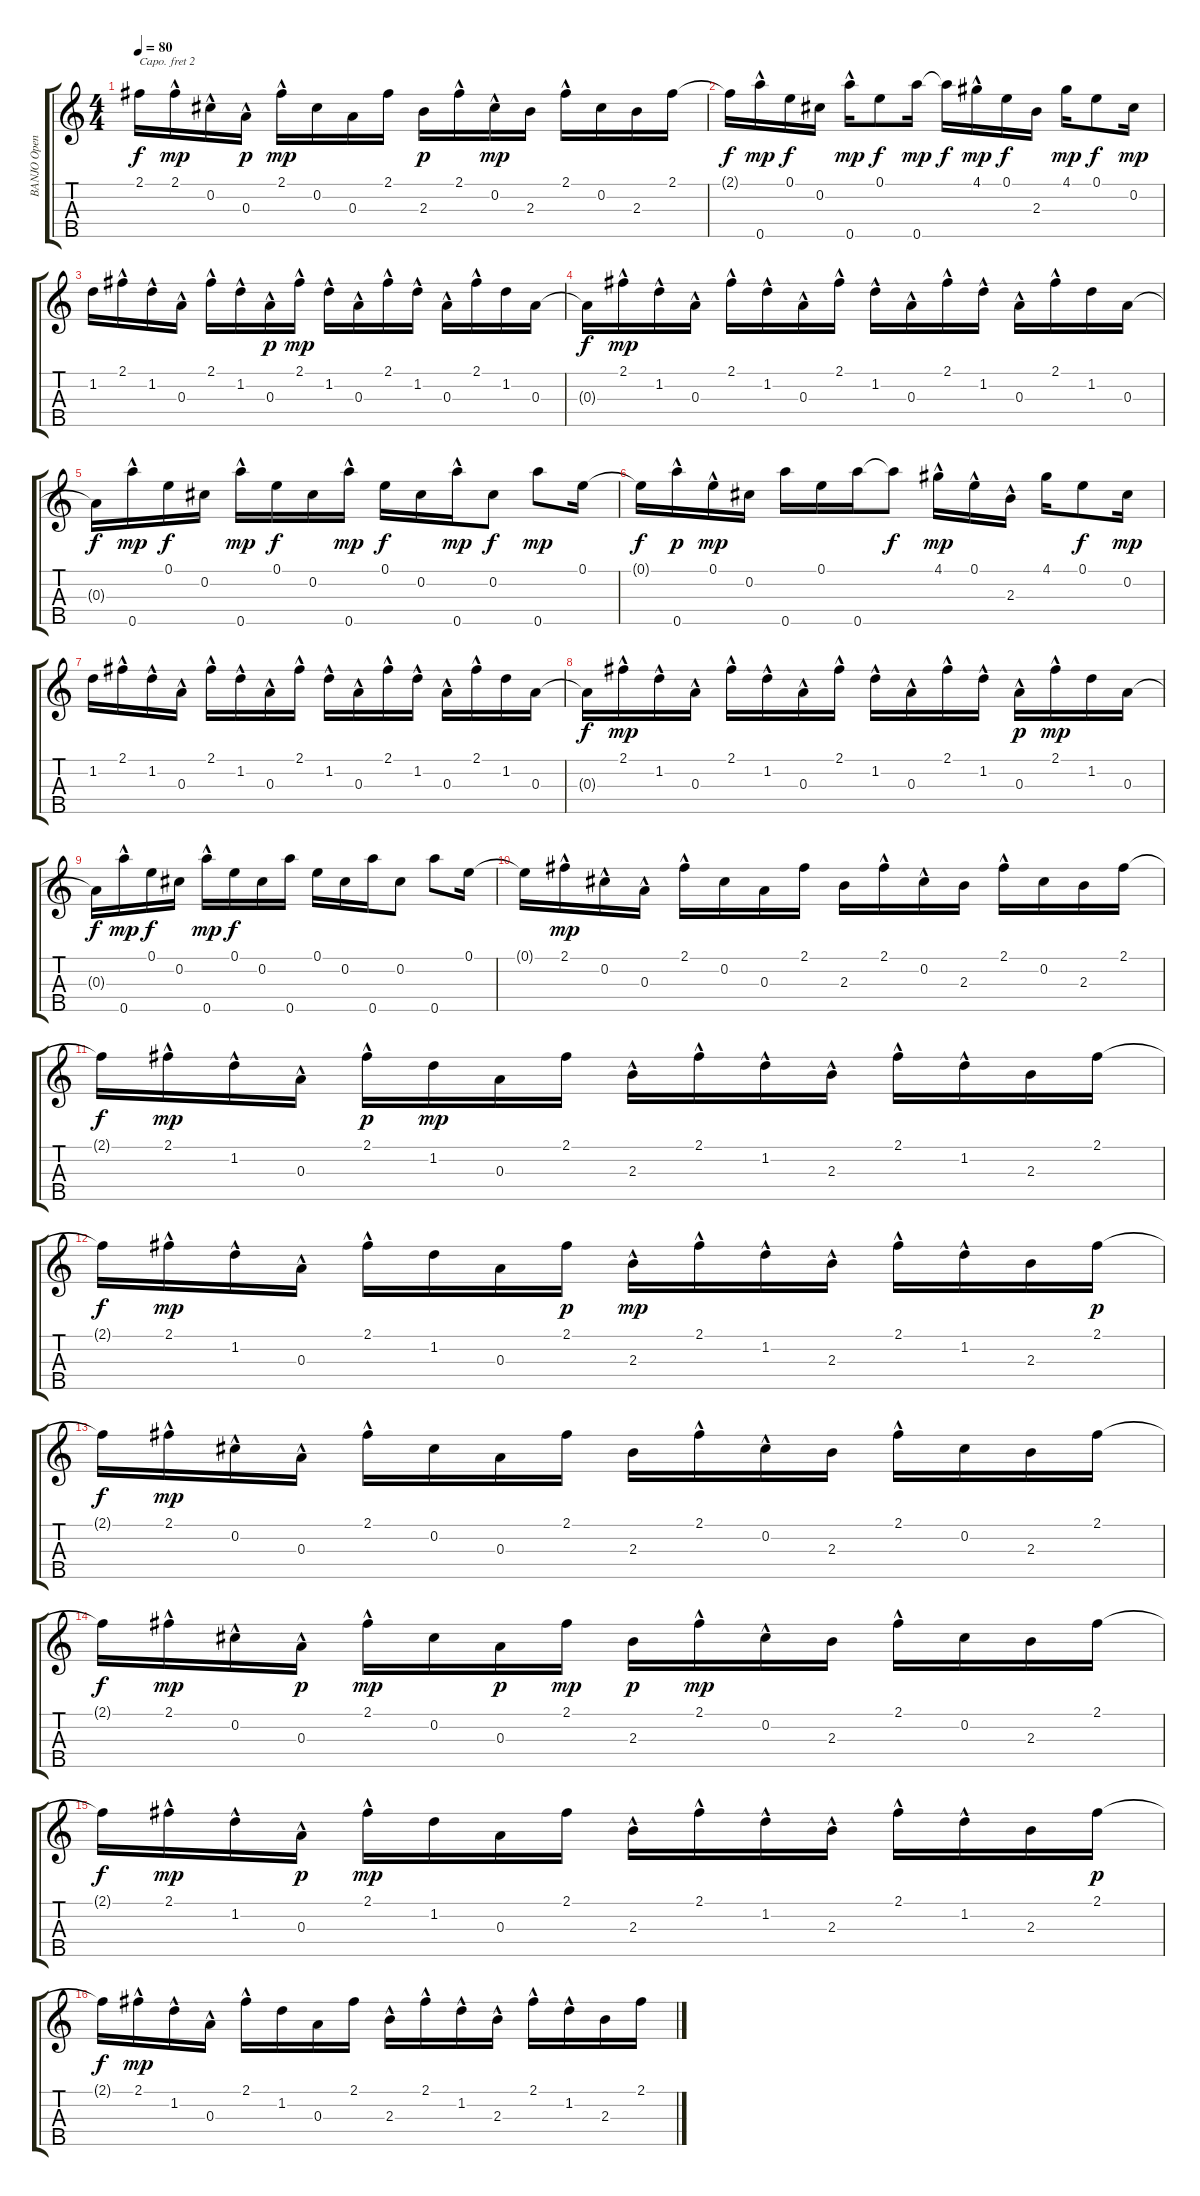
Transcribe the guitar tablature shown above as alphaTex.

\track ("BANJO Open G capo=2" "BANJO Open") {instrument banjo}
\staff {score tabs}
\capo 2
\tuning (D4 B3 G3 D3 G4) {hide}
\displaytranspose 12
\ts (4 4)
\tempo 80
\clef g2
\ks c
2.1{t}.16{dy f} 2.1{hac}.16{dy mp} 0.2{hac}.16 0.3{hac}.16{dy p} 2.1{hac}.16{dy mp} 0.2.16 0.3.16 2.1.16 2.3.16{dy p} 2.1{hac}.16 0.2{hac}.16{dy mp} 2.3.16 2.1{hac}.16 0.2.16 2.3.16 2.1.16 |
2.1{t}.16{dy f} 0.5{hac}.16{dy mp} 0.1.16{dy f} 0.2.16 0.5{hac}.16{dy mp} 0.1.8{dy f} 0.5.16{dy mp} 0.5{t}.16{dy f} 4.1{hac}.16{dy mp} 0.1.16{dy f} 2.3.16 4.1.16{dy mp} 0.1.8{dy f} 0.2.16{dy mp} |
1.2.16 2.1{hac}.16 1.2{hac}.16 0.3{hac}.16 2.1{hac}.16 1.2{hac}.16 0.3{hac}.16{dy p} 2.1{hac}.16{dy mp} 1.2{hac}.16 0.3{hac}.16 2.1{hac}.16 1.2{hac}.16 0.3{hac}.16 2.1{hac}.16 1.2.16 0.3.16 |
0.3{t}.16{dy f} 2.1{hac}.16{dy mp} 1.2{hac}.16 0.3{hac}.16 2.1{hac}.16 1.2{hac}.16 0.3{hac}.16 2.1{hac}.16 1.2{hac}.16 0.3{hac}.16 2.1{hac}.16 1.2{hac}.16 0.3{hac}.16 2.1{hac}.16 1.2.16 0.3.16 |
0.3{t}.16{dy f} 0.5{hac}.16{dy mp} 0.1.16{dy f} 0.2.16 0.5{hac}.16{dy mp} 0.1.16{dy f} 0.2.16 0.5{hac}.16{dy mp} 0.1.16{dy f} 0.2.16 0.5{hac}.16{dy mp} 0.2.8{dy f} 0.5.8{dy mp} 0.1.16 |
0.1{t}.16{dy f} 0.5{hac}.16{dy p} 0.1{hac}.16{dy mp} 0.2.16 0.5.16 0.1.16 0.5.16 0.5{t}.8{dy f} 4.1{hac}.16{dy mp} 0.1{hac}.16 2.3{hac}.16 4.1.16 0.1.8{dy f} 0.2.16{dy mp} |
1.2.16 2.1{hac}.16 1.2{hac}.16 0.3{hac}.16 2.1{hac}.16 1.2{hac}.16 0.3{hac}.16 2.1{hac}.16 1.2{hac}.16 0.3{hac}.16 2.1{hac}.16 1.2{hac}.16 0.3{hac}.16 2.1{hac}.16 1.2.16 0.3.16 |
0.3{t}.16{dy f} 2.1{hac}.16{dy mp} 1.2{hac}.16 0.3{hac}.16 2.1{hac}.16 1.2{hac}.16 0.3{hac}.16 2.1{hac}.16 1.2{hac}.16 0.3{hac}.16 2.1{hac}.16 1.2{hac}.16 0.3{hac}.16{dy p} 2.1{hac}.16{dy mp} 1.2.16 0.3.16 |
0.3{t}.16{dy f} 0.5{hac}.16{dy mp} 0.1.16{dy f} 0.2.16 0.5{hac}.16{dy mp} 0.1.16{dy f} 0.2.16 0.5.16 0.1.16 0.2.16 0.5.16 0.2.8 0.5.8 0.1.16 |
0.1{t}.16 2.1{hac}.16{dy mp} 0.2{hac}.16 0.3{hac}.16 2.1{hac}.16 0.2.16 0.3.16 2.1.16 2.3.16 2.1{hac}.16 0.2{hac}.16 2.3.16 2.1{hac}.16 0.2.16 2.3.16 2.1.16 |
2.1{t}.16{dy f} 2.1{hac}.16{dy mp} 1.2{hac}.16 0.3{hac}.16 2.1{hac}.16{dy p} 1.2.16{dy mp} 0.3.16 2.1.16 2.3{hac}.16 2.1{hac}.16 1.2{hac}.16 2.3{hac}.16 2.1{hac}.16 1.2{hac}.16 2.3.16 2.1.16 |
2.1{t}.16{dy f} 2.1{hac}.16{dy mp} 1.2{hac}.16 0.3{hac}.16 2.1{hac}.16 1.2.16 0.3.16 2.1.16{dy p} 2.3{hac}.16{dy mp} 2.1{hac}.16 1.2{hac}.16 2.3{hac}.16 2.1{hac}.16 1.2{hac}.16 2.3.16 2.1.16{dy p} |
2.1{t}.16{dy f} 2.1{hac}.16{dy mp} 0.2{hac}.16 0.3{hac}.16 2.1{hac}.16 0.2.16 0.3.16 2.1.16 2.3.16 2.1{hac}.16 0.2{hac}.16 2.3.16 2.1{hac}.16 0.2.16 2.3.16 2.1.16 |
2.1{t}.16{dy f} 2.1{hac}.16{dy mp} 0.2{hac}.16 0.3{hac}.16{dy p} 2.1{hac}.16{dy mp} 0.2.16 0.3.16{dy p} 2.1.16{dy mp} 2.3.16{dy p} 2.1{hac}.16{dy mp} 0.2{hac}.16 2.3.16 2.1{hac}.16 0.2.16 2.3.16 2.1.16 |
2.1{t}.16{dy f} 2.1{hac}.16{dy mp} 1.2{hac}.16 0.3{hac}.16{dy p} 2.1{hac}.16{dy mp} 1.2.16 0.3.16 2.1.16 2.3{hac}.16 2.1{hac}.16 1.2{hac}.16 2.3{hac}.16 2.1{hac}.16 1.2{hac}.16 2.3.16 2.1.16{dy p} |
2.1{t}.16{dy f} 2.1{hac}.16{dy mp} 1.2{hac}.16 0.3{hac}.16 2.1{hac}.16 1.2.16 0.3.16 2.1.16 2.3{hac}.16 2.1{hac}.16 1.2{hac}.16 2.3{hac}.16 2.1{hac}.16 1.2{hac}.16 2.3.16 2.1.16
